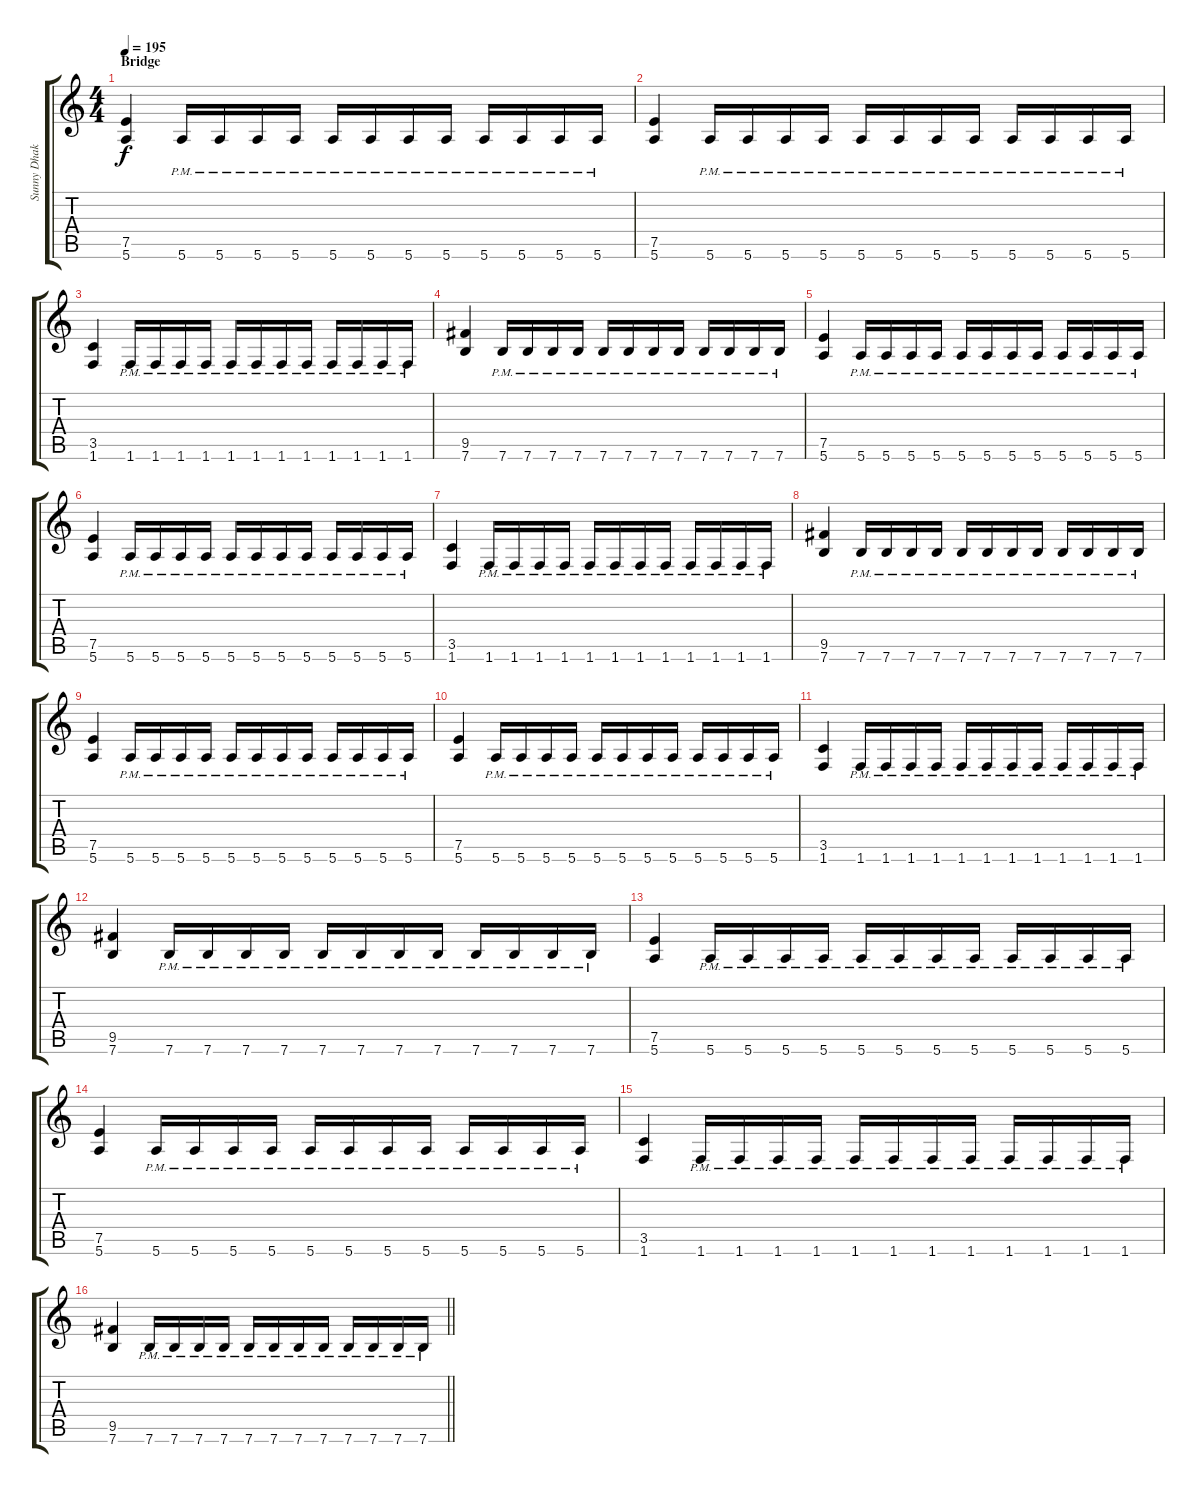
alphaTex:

\track ("Sunny Dhak" "Sunny Dhak") {instrument distortionguitar}
\staff {score tabs}
\tuning (E4 B3 G3 D3 A2 E2) {hide}
\ts (4 4)
\section ("" "Bridge")
\tempo 195
\clef g2
\ks c
(7.5{t} 5.6{t}).4{dy f} 5.6{pm}.16 5.6{pm}.16 5.6{pm}.16 5.6{pm}.16 5.6{pm}.16 5.6{pm}.16 5.6{pm}.16 5.6{pm}.16 5.6{pm}.16 5.6{pm}.16 5.6{pm}.16 5.6{pm}.16 |
(7.5 5.6).4 5.6{pm}.16 5.6{pm}.16 5.6{pm}.16 5.6{pm}.16 5.6{pm}.16 5.6{pm}.16 5.6{pm}.16 5.6{pm}.16 5.6{pm}.16 5.6{pm}.16 5.6{pm}.16 5.6{pm}.16 |
(3.5 1.6).4 1.6{pm}.16 1.6{pm}.16 1.6{pm}.16 1.6{pm}.16 1.6{pm}.16 1.6{pm}.16 1.6{pm}.16 1.6{pm}.16 1.6{pm}.16 1.6{pm}.16 1.6{pm}.16 1.6{pm}.16 |
(9.5 7.6).4 7.6{pm}.16 7.6{pm}.16 7.6{pm}.16 7.6{pm}.16 7.6{pm}.16 7.6{pm}.16 7.6{pm}.16 7.6{pm}.16 7.6{pm}.16 7.6{pm}.16 7.6{pm}.16 7.6{pm}.16 |
(7.5 5.6).4 5.6{pm}.16 5.6{pm}.16 5.6{pm}.16 5.6{pm}.16 5.6{pm}.16 5.6{pm}.16 5.6{pm}.16 5.6{pm}.16 5.6{pm}.16 5.6{pm}.16 5.6{pm}.16 5.6{pm}.16 |
(7.5 5.6).4 5.6{pm}.16 5.6{pm}.16 5.6{pm}.16 5.6{pm}.16 5.6{pm}.16 5.6{pm}.16 5.6{pm}.16 5.6{pm}.16 5.6{pm}.16 5.6{pm}.16 5.6{pm}.16 5.6{pm}.16 |
(3.5 1.6).4 1.6{pm}.16 1.6{pm}.16 1.6{pm}.16 1.6{pm}.16 1.6{pm}.16 1.6{pm}.16 1.6{pm}.16 1.6{pm}.16 1.6{pm}.16 1.6{pm}.16 1.6{pm}.16 1.6{pm}.16 |
(9.5 7.6).4 7.6{pm}.16 7.6{pm}.16 7.6{pm}.16 7.6{pm}.16 7.6{pm}.16 7.6{pm}.16 7.6{pm}.16 7.6{pm}.16 7.6{pm}.16 7.6{pm}.16 7.6{pm}.16 7.6{pm}.16 |
(7.5 5.6).4 5.6{pm}.16 5.6{pm}.16 5.6{pm}.16 5.6{pm}.16 5.6{pm}.16 5.6{pm}.16 5.6{pm}.16 5.6{pm}.16 5.6{pm}.16 5.6{pm}.16 5.6{pm}.16 5.6{pm}.16 |
(7.5 5.6).4 5.6{pm}.16 5.6{pm}.16 5.6{pm}.16 5.6{pm}.16 5.6{pm}.16 5.6{pm}.16 5.6{pm}.16 5.6{pm}.16 5.6{pm}.16 5.6{pm}.16 5.6{pm}.16 5.6{pm}.16 |
(3.5 1.6).4 1.6{pm}.16 1.6{pm}.16 1.6{pm}.16 1.6{pm}.16 1.6{pm}.16 1.6{pm}.16 1.6{pm}.16 1.6{pm}.16 1.6{pm}.16 1.6{pm}.16 1.6{pm}.16 1.6{pm}.16 |
(9.5 7.6).4 7.6{pm}.16 7.6{pm}.16 7.6{pm}.16 7.6{pm}.16 7.6{pm}.16 7.6{pm}.16 7.6{pm}.16 7.6{pm}.16 7.6{pm}.16 7.6{pm}.16 7.6{pm}.16 7.6{pm}.16 |
(7.5 5.6).4 5.6{pm}.16 5.6{pm}.16 5.6{pm}.16 5.6{pm}.16 5.6{pm}.16 5.6{pm}.16 5.6{pm}.16 5.6{pm}.16 5.6{pm}.16 5.6{pm}.16 5.6{pm}.16 5.6{pm}.16 |
(7.5 5.6).4 5.6{pm}.16 5.6{pm}.16 5.6{pm}.16 5.6{pm}.16 5.6{pm}.16 5.6{pm}.16 5.6{pm}.16 5.6{pm}.16 5.6{pm}.16 5.6{pm}.16 5.6{pm}.16 5.6{pm}.16 |
(3.5 1.6).4 1.6{pm}.16 1.6{pm}.16 1.6{pm}.16 1.6{pm}.16 1.6{pm}.16 1.6{pm}.16 1.6{pm}.16 1.6{pm}.16 1.6{pm}.16 1.6{pm}.16 1.6{pm}.16 1.6{pm}.16 |
\barLineRight lightlight
(9.5 7.6).4 7.6{pm}.16 7.6{pm}.16 7.6{pm}.16 7.6{pm}.16 7.6{pm}.16 7.6{pm}.16 7.6{pm}.16 7.6{pm}.16 7.6{pm}.16 7.6{pm}.16 7.6{pm}.16 7.6{pm}.16
